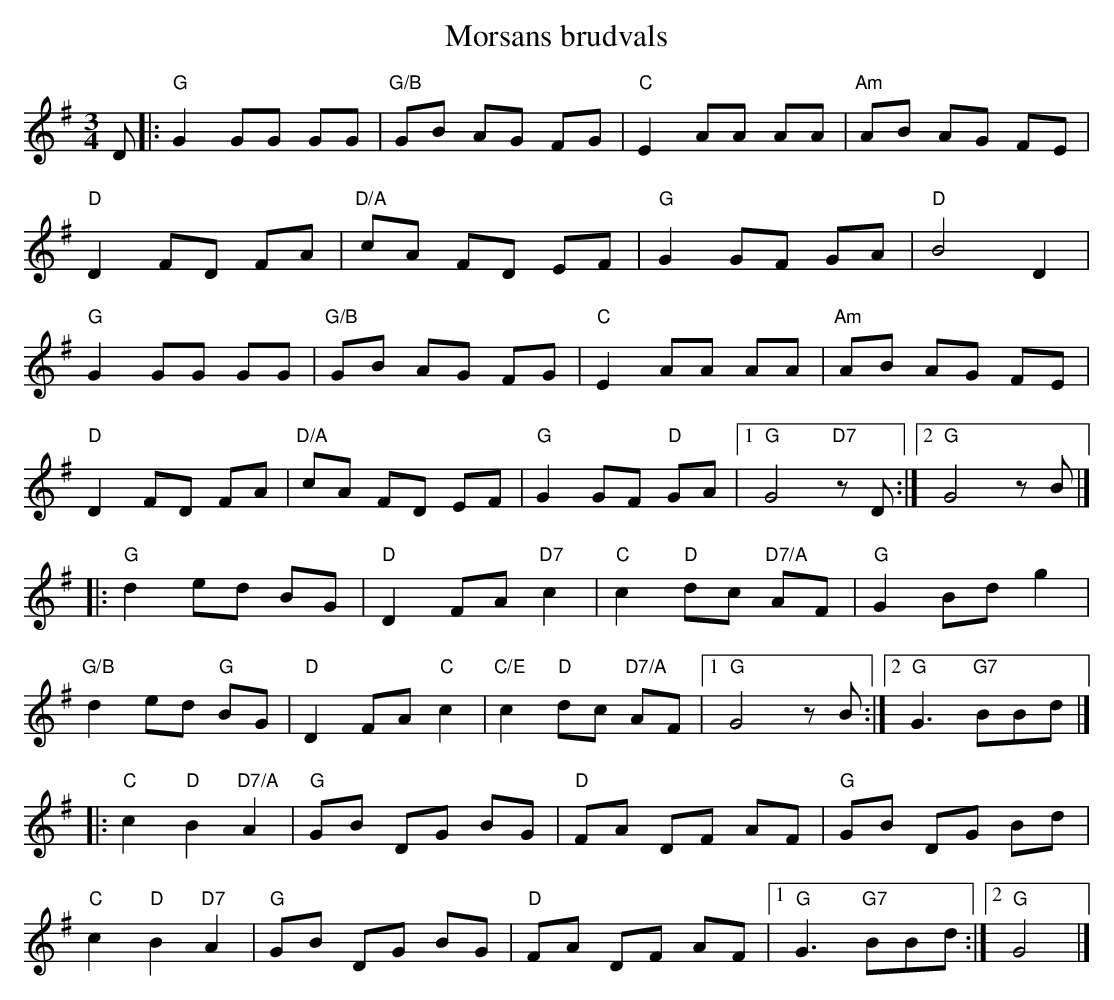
X:1
T:Morsans brudvals
M:3/4
L:1/8
K:G
D|:"G"G2 GG GG|"G/B"GB AG FG|"C"E2 AA AA|"Am"AB AG FE|
"D"D2 FD FA|"D/A"cA FD EF|"G"G2 GF GA|"D"B4 D2|
"G"G2 GG GG|"G/B"GB AG FG|"C"E2 AA AA|"Am"AB AG FE|
"D"D2 FD FA|"D/A"cA FD EF|"G"G2 GF "D"GA|[1 "G"G4 "D7"zD:|[2 "G"G4 zB|]
|:"G"d2 ed BG|"D"D2 FA "D7"c2|"C"c2 "D"dc "D7/A"AF|"G"G2 Bd g2|
"G/B"d2 ed "G"BG|"D"D2 FA "C"c2|"C/E"c2 "D"dc "D7/A"AF|[1 "G"G4 zB:|[2 "G"G3 "G7"BBd|]
|:"C"c2 "D"B2 "D7/A"A2|"G"GB DG BG|"D"FA DF AF|"G"GB DG Bd|
"C"c2 "D"B2 "D7"A2|"G"GB DG BG|"D"FA DF AF|[1 "G"G3 "G7"BBd:|[2 "G"G4|]
